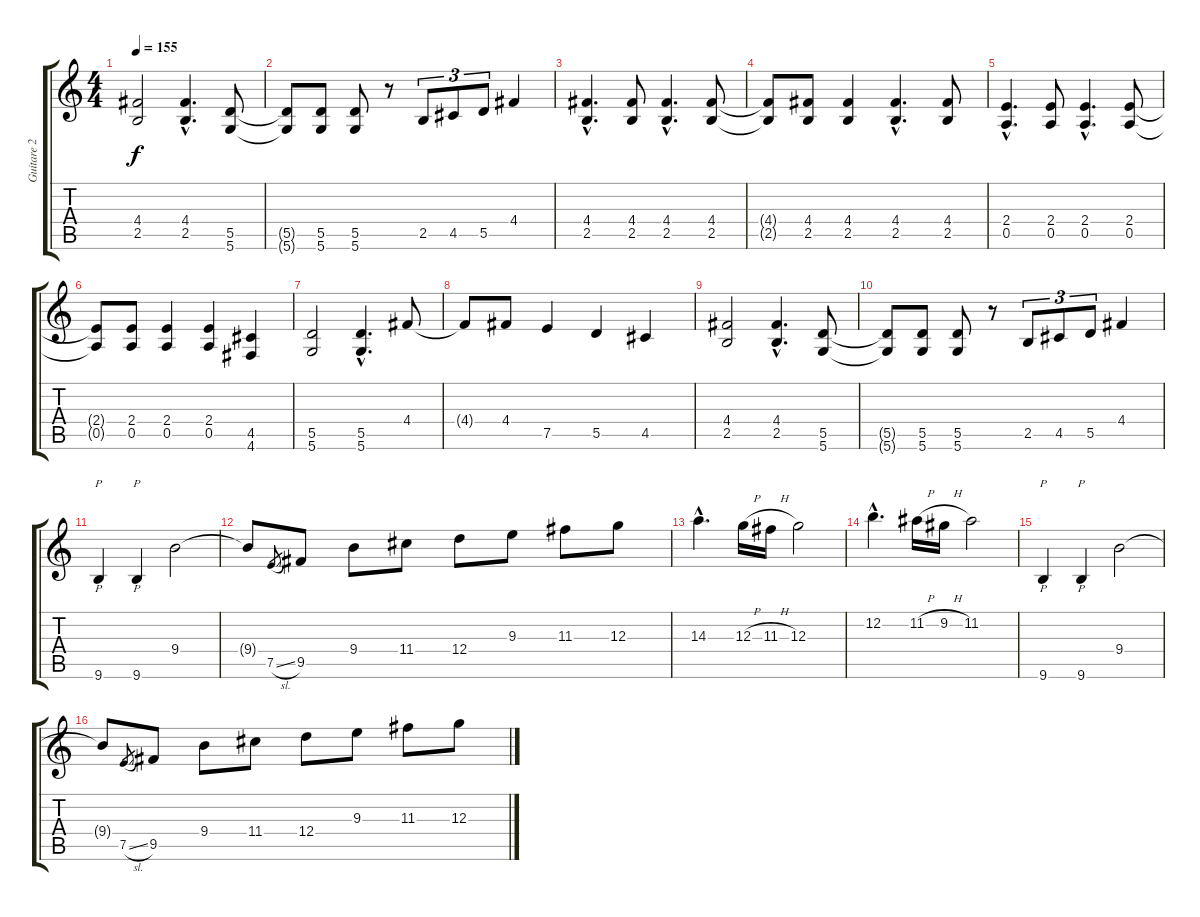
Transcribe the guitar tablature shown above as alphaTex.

\track ("Guitare 2" "Guitare 2") {instrument distortionguitar}
\staff {score tabs}
\tuning (E4 B3 G3 D3 A2 D2) {hide}
\ts (4 4)
\tempo 155
\clef g2
\ks c
(4.4 2.5).2{dy f} (4.4{hac} 2.5{hac}).4{d} (5.5 5.6).8 |
(5.5{t} 5.6{t}).8 (5.5 5.6).8 (5.5 5.6).8 r.8 2.5.8{tu (3 2)} 4.5.8{tu (3 2)} 5.5.8{tu (3 2)} 4.4.4 |
(4.4{hac} 2.5{hac}).4{d} (4.4 2.5).8 (4.4{hac} 2.5{hac}).4{d} (4.4 2.5).8 |
(4.4{t} 2.5{t}).8 (4.4 2.5).8 (4.4 2.5).4 (4.4{hac} 2.5{hac}).4{d} (4.4 2.5).8 |
(2.4{hac} 0.5{hac}).4{d} (2.4 0.5).8 (2.4{hac} 0.5{hac}).4{d} (2.4 0.5).8 |
(2.4{t} 0.5{t}).8 (2.4 0.5).8 (2.4 0.5).4 (2.4 0.5).4 (4.5 4.6).4 |
(5.5 5.6).2 (5.5{hac} 5.6{hac}).4{d} 4.4.8 |
4.4{t}.8 4.4.8 7.5.4 5.5.4 4.5.4 |
(4.4 2.5).2 (4.4{hac} 2.5{hac}).4{d} (5.5 5.6).8 |
(5.5{t} 5.6{t}).8 (5.5 5.6).8 (5.5 5.6).8 r.8 2.5.8{tu (3 2)} 4.5.8{tu (3 2)} 5.5.8{tu (3 2)} 4.4.4 |
9.6.4{p} 9.6.4{p} 9.4.2 |
9.4{t}.8 7.5{sl}.8{gr} 9.5.8 9.4.8 11.4.8 12.4.8 9.3.8 11.3.8 12.3.8 |
14.3{hac}.4{d} 12.3{h}.16 11.3{h}.16 12.3.2 |
12.2{hac}.4{d} 11.2{h}.16 9.2{h}.16 11.2.2 |
9.6.4{p} 9.6.4{p} 9.4.2 |
9.4{t}.8 7.5{sl}.8{gr} 9.5.8 9.4.8 11.4.8 12.4.8 9.3.8 11.3.8 12.3.8
